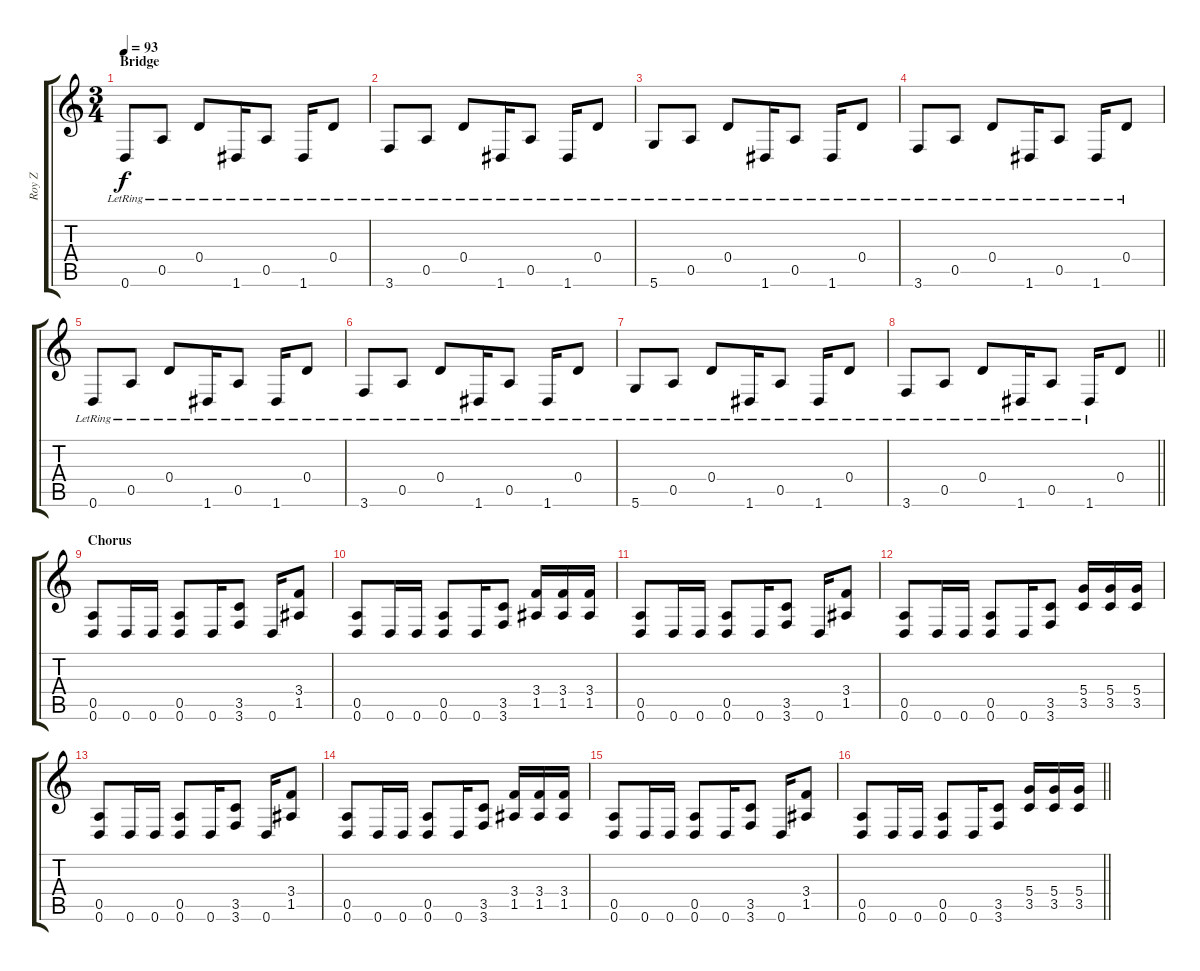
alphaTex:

\track ("Roy Z" "Roy Z") {instrument distortionguitar}
\staff {score tabs}
\tuning (E4 B3 G3 D3 A2 D2) {hide}
\ts (3 4)
\section ("" "Bridge")
\tempo 93
\clef g2
\ks c
0.6{lr}.8{dy f} 0.5{lr}.8 0.4{lr}.8 1.6{lr}.16 0.5{lr}.8 1.6{lr}.16 0.4{lr}.8 |
3.6{lr}.8 0.5{lr}.8 0.4{lr}.8 1.6{lr}.16 0.5{lr}.8 1.6{lr}.16 0.4{lr}.8 |
5.6{lr}.8 0.5{lr}.8 0.4{lr}.8 1.6{lr}.16 0.5{lr}.8 1.6{lr}.16 0.4{lr}.8 |
3.6{lr}.8 0.5{lr}.8 0.4{lr}.8 1.6{lr}.16 0.5{lr}.8 1.6{lr}.16 0.4{lr}.8 |
0.6{lr}.8 0.5{lr}.8 0.4{lr}.8 1.6{lr}.16 0.5{lr}.8 1.6{lr}.16 0.4{lr}.8 |
3.6{lr}.8 0.5{lr}.8 0.4{lr}.8 1.6{lr}.16 0.5{lr}.8 1.6{lr}.16 0.4{lr}.8 |
5.6{lr}.8 0.5{lr}.8 0.4{lr}.8 1.6{lr}.16 0.5{lr}.8 1.6{lr}.16 0.4{lr}.8 |
\barLineRight lightlight
3.6{lr}.8 0.5{lr}.8 0.4{lr}.8 1.6{lr}.16 0.5{lr}.8 1.6{lr}.16 0.4.8 |
\section ("" "Chorus")
(0.5 0.6).8 0.6.16 0.6.16 (0.5 0.6).8 0.6.16 (3.5 3.6).8 0.6.16 (3.4 1.5).8 |
(0.5 0.6).8 0.6.16 0.6.16 (0.5 0.6).8 0.6.16 (3.5 3.6).8 (3.4 1.5).16 (3.4 1.5).16 (3.4 1.5).16 |
(0.5 0.6).8 0.6.16 0.6.16 (0.5 0.6).8 0.6.16 (3.5 3.6).8 0.6.16 (3.4 1.5).8 |
(0.5 0.6).8 0.6.16 0.6.16 (0.5 0.6).8 0.6.16 (3.5 3.6).8 (5.4 3.5).16 (5.4 3.5).16 (5.4 3.5).16 |
(0.5 0.6).8 0.6.16 0.6.16 (0.5 0.6).8 0.6.16 (3.5 3.6).8 0.6.16 (3.4 1.5).8 |
(0.5 0.6).8 0.6.16 0.6.16 (0.5 0.6).8 0.6.16 (3.5 3.6).8 (3.4 1.5).16 (3.4 1.5).16 (3.4 1.5).16 |
(0.5 0.6).8 0.6.16 0.6.16 (0.5 0.6).8 0.6.16 (3.5 3.6).8 0.6.16 (3.4 1.5).8 |
\barLineRight lightlight
(0.5 0.6).8 0.6.16 0.6.16 (0.5 0.6).8 0.6.16 (3.5 3.6).8 (5.4 3.5).16 (5.4 3.5).16 (5.4 3.5).16
